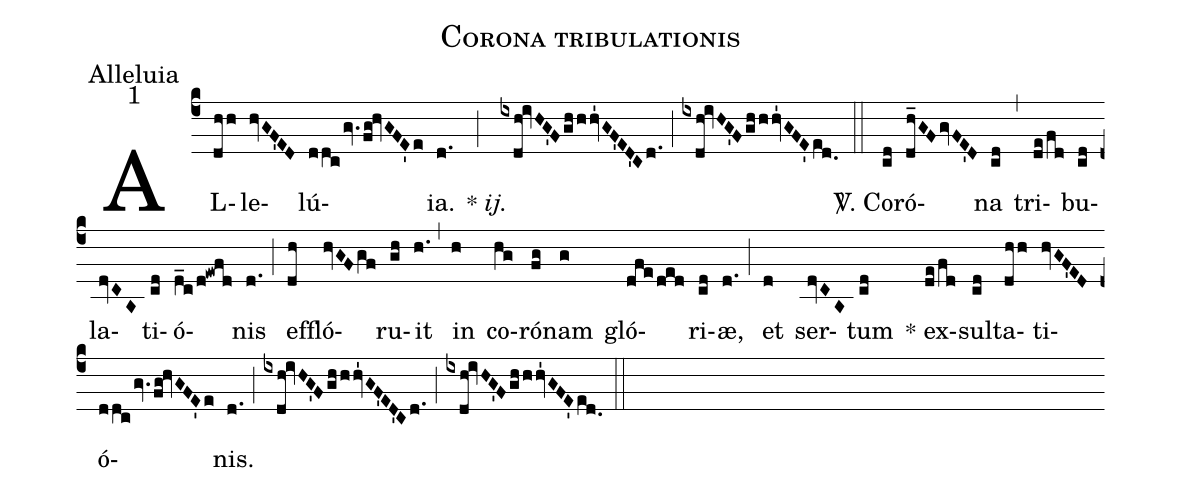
name: Corona tribulationis;
office-part: Alleluia;
mode: 1;
%%
(c4) AL(dhh)le(hvGF'ED)lú(ddcgv.fg!hvGFE'e)ia.(d.) {*}~<i>ij.</i>(;) (ixdh!ivHG'Fghhhv'1GF'ED'Cd.) (;) (ixdh!ivHG'Fgh/!hhv'1GFE'ed.0) (::)
<sp>V/</sp>. Co(cd)ró(dh_GFgvFE'D)na(cd) (,) tri(de/fd)bu(cd)la(dvCA)ti(cd)ó(d_c/d!ewfd)nis(d.) (;) ef(dh)fló(hvGFgf)ru(gh)it(h.) (,) in(h) co(hg)ró(fg)nam(g) gló(dfe/ded)ri(cd)æ,(d.) (;) et(d) ser(dvCA)tum(cd) * ex(de/fd)sul(cd)ta(dhh)ti(hvGF'ED)ó(ddcgv.fg!hvGFE'e)nis.(d.) (;) (ixdh!ivHG'Fghhhv'1GF'ED'Cd.) (;) (ixdh!ivHG'Fgh/!hhv'1GFE'ed.0) (::)
